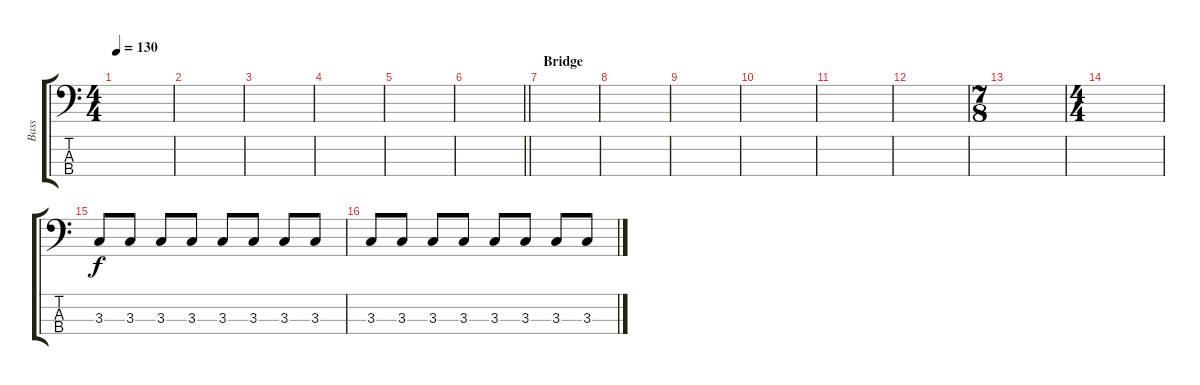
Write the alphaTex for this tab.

\track ("Bass" "Bass") {instrument electricbassfinger}
\staff {score tabs}
\tuning (G2 D2 A1 E1) {hide}
\ts (4 4)
\tempo 130
\clef f4
\ks c
|
|
|
|
|
\barLineRight lightlight
|
\section ("" "Bridge")
|
|
|
|
|
|
\ts (7 8)
|
\ts (4 4)
|
3.3.8 3.3.8 3.3.8 3.3.8 3.3.8 3.3.8 3.3.8 3.3.8 |
3.3.8 3.3.8 3.3.8 3.3.8 3.3.8 3.3.8 3.3.8 3.3.8
